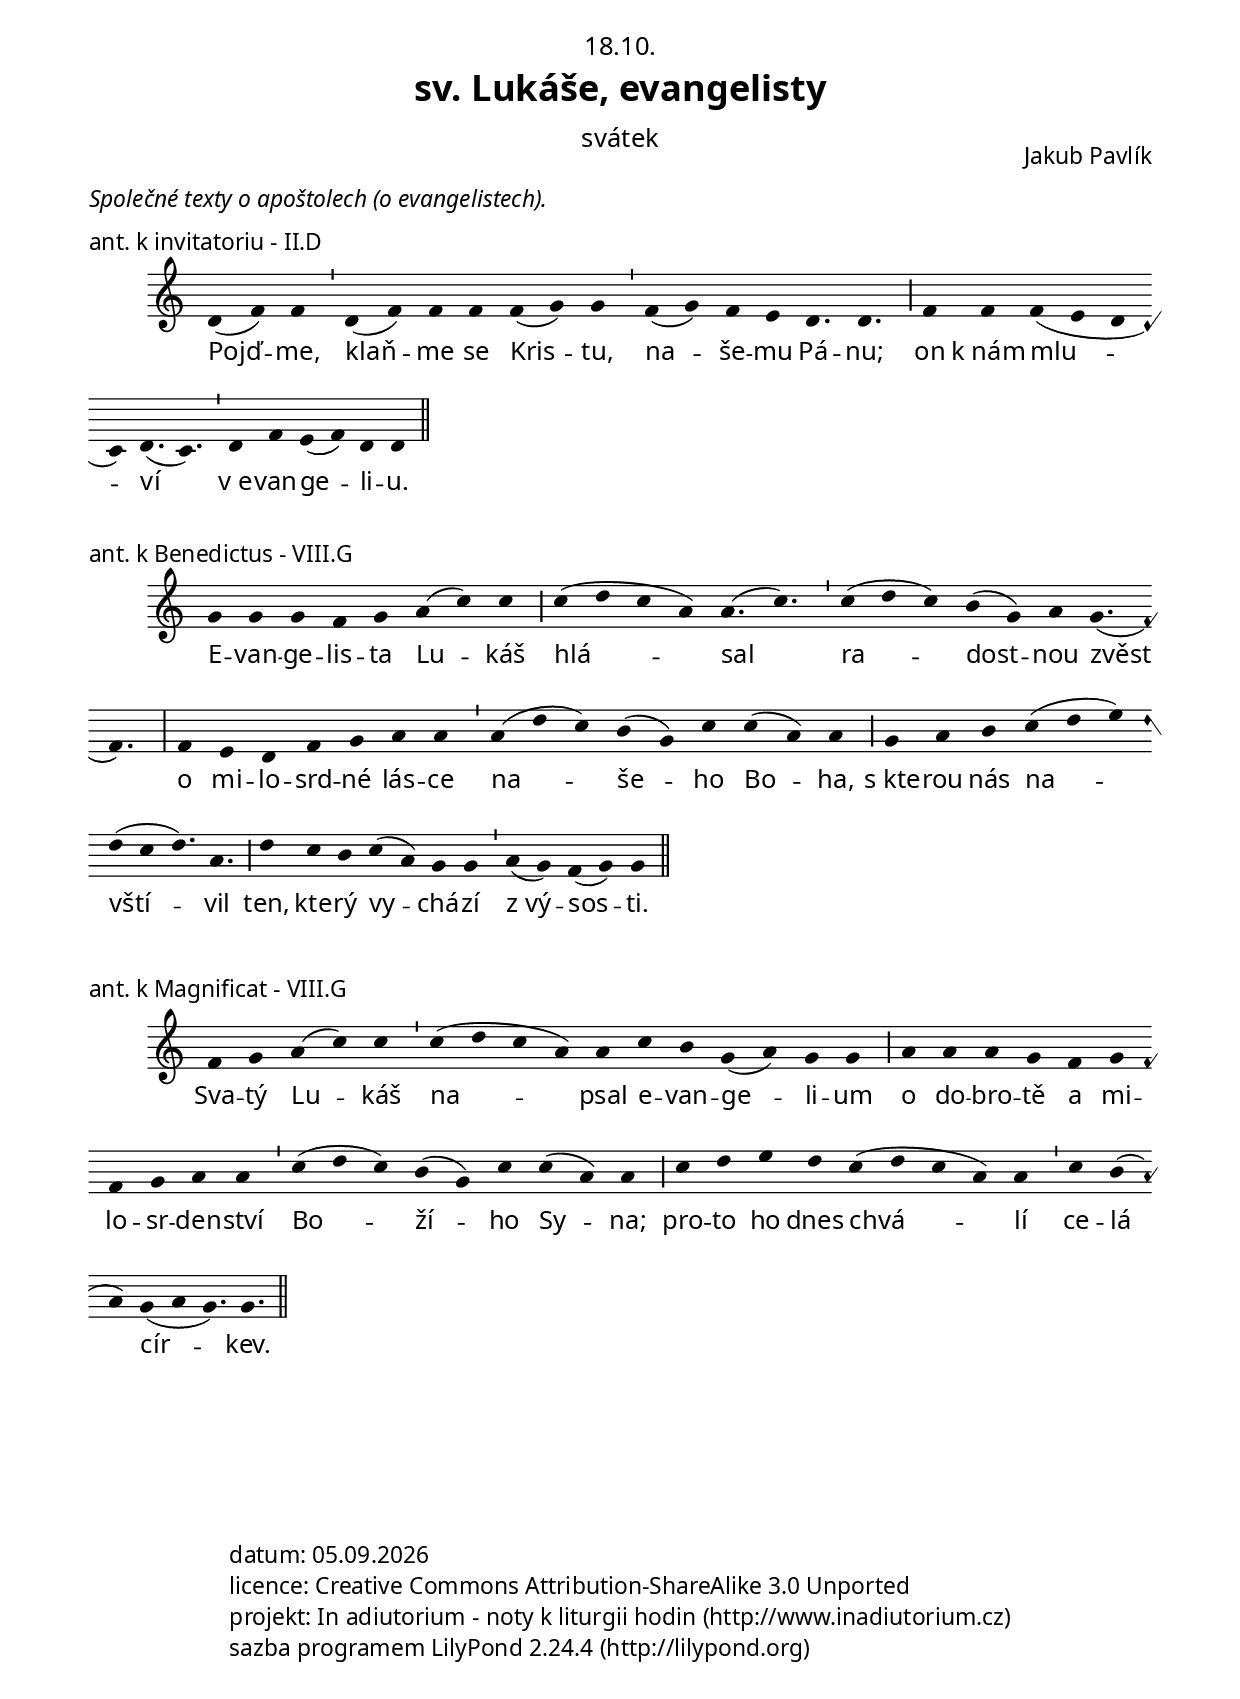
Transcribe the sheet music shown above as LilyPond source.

\version "2.15.37"

\include "../spolecne.ly"

\header {
  title = \markup\titleSvatek
            "sv. Lukáše, evangelisty"
            "svátek"
            18.10.
  composer = "Jakub Pavlík"
}

% tak diurnál 1994; diurnál 2007 odkazuje na commune apoštolů a texty společné evangelistům přetiskuje
\markup\communia #'(#:evangelista)

\score {
  \relative c' {
    \choralniRezim
    d4( f) f \barMin
    d( f) f f f( g) g \barMin f( g) f e d4. d \barMaior
    f4 f f( e d c) d4.( c) \barMin d4 f e( f) d d \barFinalis
  }
  \addlyrics {
    Pojď -- me, klaň -- me se Kris -- tu, na -- še -- mu Pá -- nu;
    on k_nám mlu -- ví v_e -- van -- ge -- li -- u.
  }
  \header {
    quid = "ant. k invitatoriu"
    modus = "II"
    differentia = "D"
    psalmus = ""
    id = "invit"
    fons = "evangelista Marek, 25.4."
    fial = "sanktoral/0425marek.ly#invit?-aleluja"
    piece = \markup {\sestavTitulekBezZalmu}
  }
}

\score {
  \relative c'' {
    \choralniRezim
    g4 g g f g a( c) c \barMaior
    c( d c a) a4.( c) \barMin c4( d c) b( g) a g4.( f) \barMax
    f4 e d f g a a \barMin a( d c) b( g) c c( a) a \barMaior
    g a b c( d e) d( c d4.) a \barMaior
    d4 c b c( a) g g \barMin  a4( g) f( g) g \barFinalis
  }
  \addlyrics {
    E -- van -- ge -- lis -- ta Lu -- káš
    hlá -- sal ra -- dost -- nou zvěst
    o mi -- lo -- srd -- né lás -- ce na -- še -- ho Bo -- ha,
    s_kte -- rou nás na -- vští -- vil
    ten, kte -- rý vy -- chá -- zí z_vý -- sos -- ti.
  }
  \header {
    quid = "ant. k Benedictus"
    modus = "VIII" % std. rozsah modu VIII opousti az v zaveru
    differentia = "G"
    psalmus = ""
    id = "aben"
    piece = \markup {\sestavTitulekBezZalmu}
  }
}

\score {
  \relative c' {
    \choralniRezim
    f4 g a( c) c \barMin
    c( d c a) a c b g( a) g g \barMaior
    a a a g f g f g a a \barMin
    c( d c) b( g) c c( a) a \barMaior
    c d e d c( d c a) a \barMin
    c b( a) g( a g4.) g \barFinalis
  }
  \addlyrics {
    Sva -- tý Lu -- káš
    na -- psal e -- van -- ge -- li -- um
    o do -- bro -- tě a mi -- lo -- sr -- den -- ství
    Bo -- ží -- ho Sy -- na;
    pro -- to ho dnes chvá -- lí
    ce -- lá cír -- kev.
  }
  \header {
    quid = "ant. k Magnificat"
    modus = "VIII"
    differentia = "G"
    psalmus = ""
    id = "amag"
    piece = \markup {\sestavTitulekBezZalmu}
  }
}